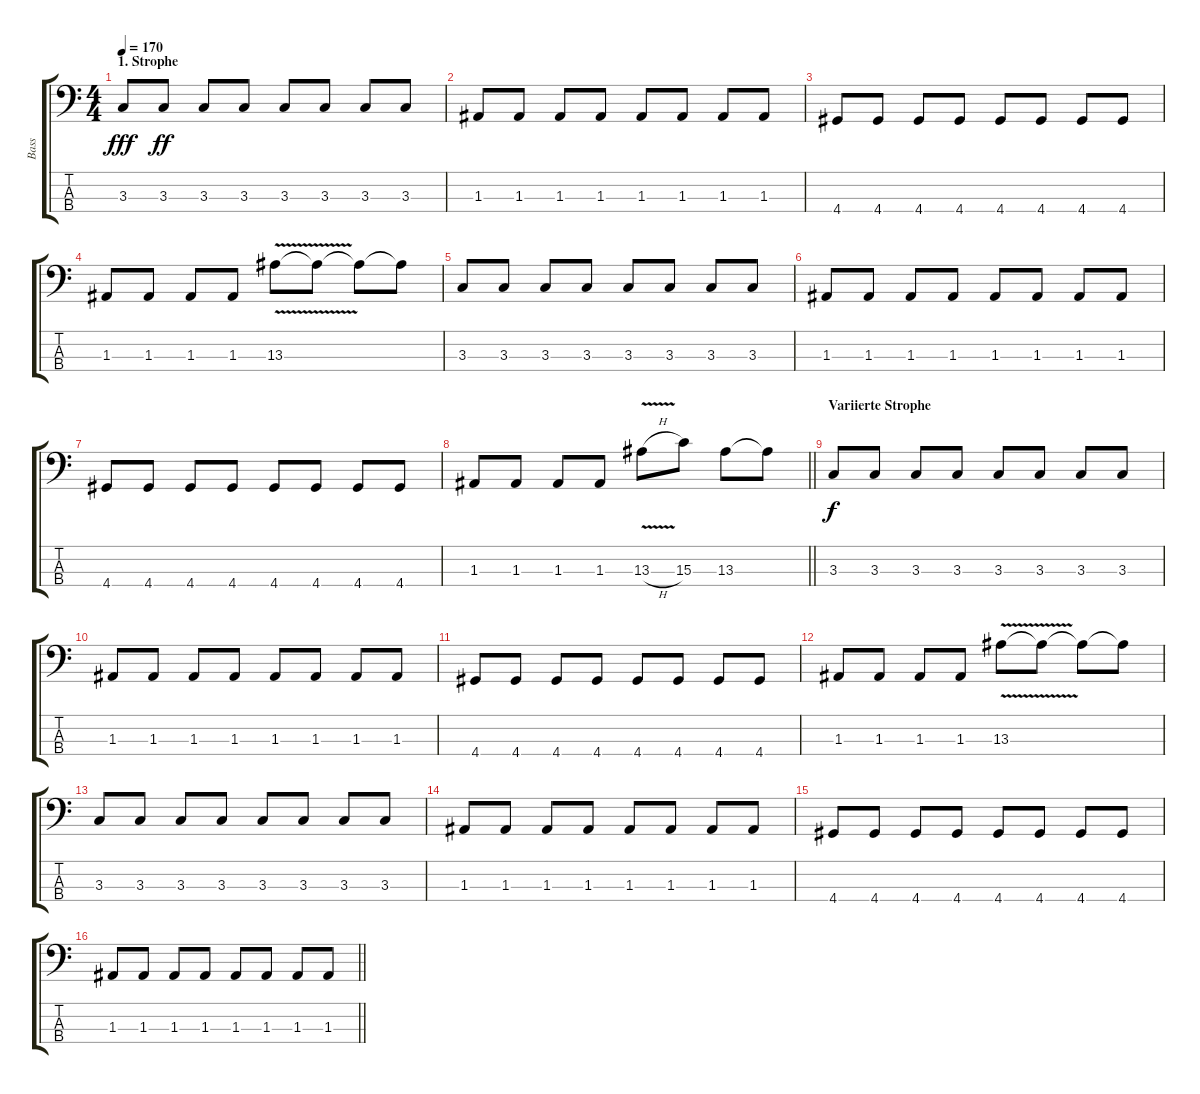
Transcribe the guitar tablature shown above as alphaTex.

\track ("Bass" "Bass") {instrument electricbassfinger}
\staff {score tabs}
\tuning (G2 D2 A1 E1) {hide}
\ts (4 4)
\section ("" "1. Strophe")
\tempo 170
\clef f4
\ks c
3.3.8{dy fff} 3.3.8{dy ff} 3.3.8 3.3.8 3.3.8 3.3.8 3.3.8 3.3.8 |
1.3.8 1.3.8 1.3.8 1.3.8 1.3.8 1.3.8 1.3.8 1.3.8 |
4.4.8 4.4.8 4.4.8 4.4.8 4.4.8 4.4.8 4.4.8 4.4.8 |
1.3.8 1.3.8 1.3.8 1.3.8 13.3{v}.8 13.3{t}.8 13.3{t}.8 13.3{t}.8 |
3.3.8 3.3.8 3.3.8 3.3.8 3.3.8 3.3.8 3.3.8 3.3.8 |
1.3.8 1.3.8 1.3.8 1.3.8 1.3.8 1.3.8 1.3.8 1.3.8 |
4.4.8 4.4.8 4.4.8 4.4.8 4.4.8 4.4.8 4.4.8 4.4.8 |
\barLineRight lightlight
1.3.8 1.3.8 1.3.8 1.3.8 13.3{v h}.8 15.3.8 13.3.8 13.3{t}.8 |
\section ("" "Variierte Strophe")
3.3.8{dy f} 3.3.8 3.3.8 3.3.8 3.3.8 3.3.8 3.3.8 3.3.8 |
1.3.8 1.3.8 1.3.8 1.3.8 1.3.8 1.3.8 1.3.8 1.3.8 |
4.4.8 4.4.8 4.4.8 4.4.8 4.4.8 4.4.8 4.4.8 4.4.8 |
1.3.8 1.3.8 1.3.8 1.3.8 13.3{v}.8 13.3{t}.8 13.3{t}.8 13.3{t}.8 |
3.3.8 3.3.8 3.3.8 3.3.8 3.3.8 3.3.8 3.3.8 3.3.8 |
1.3.8 1.3.8 1.3.8 1.3.8 1.3.8 1.3.8 1.3.8 1.3.8 |
4.4.8 4.4.8 4.4.8 4.4.8 4.4.8 4.4.8 4.4.8 4.4.8 |
\barLineRight lightlight
1.3.8 1.3.8 1.3.8 1.3.8 1.3.8 1.3.8 1.3.8 1.3.8
